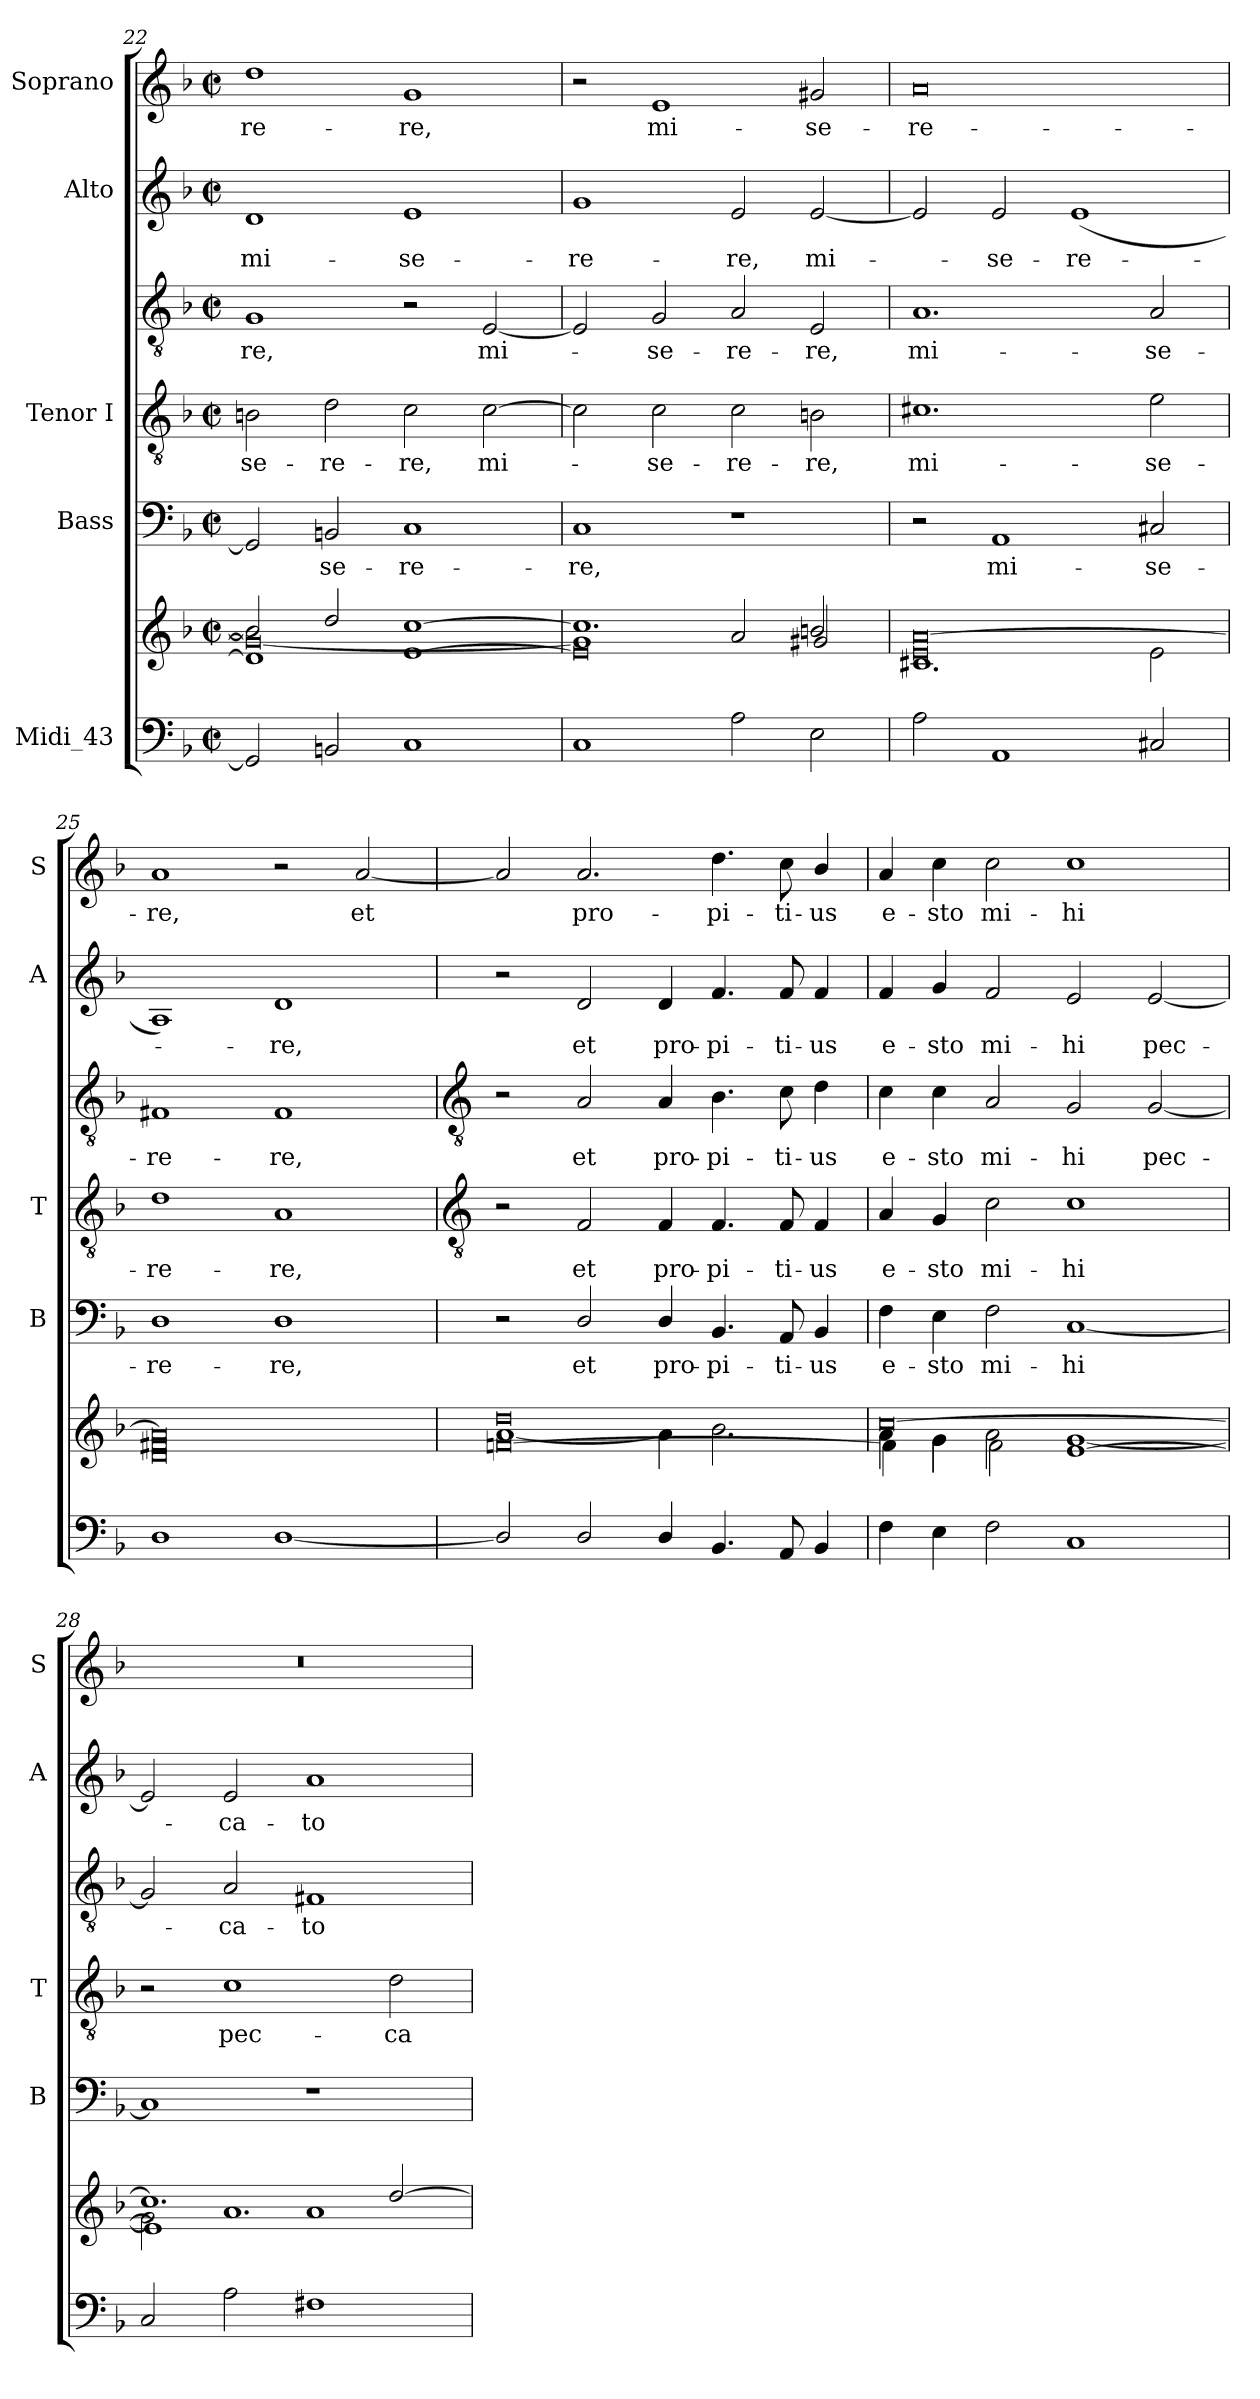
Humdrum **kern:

**kern	**kern	**kern	**text	**kern	**text	**kern	**text	**kern	**text	**kern	**text
*part5	*part5	*part4	*part4	*part3	*part3	*part3	*part3	*part2	*part2	*part1	*part1
*staff7	*staff6	*staff5	*staff5	*staff4	*staff4	*staff3	*staff3	*staff2	*staff2	*staff1	*staff1
*I"Midi_43	*	*I"Bass	*	*I"Tenor I	*	*	*	*I"Alto	*	*I"Soprano	*
*	*	*I'B	*	*I'T	*	*	*	*I'A	*	*I'S	*
*clefF4	*clefG2	*clefF4	*	*clefGv2	*	*clefGv2	*	*clefG2	*	*clefG2	*
*k[b-]	*k[b-]	*k[b-]	*	*k[b-]	*	*k[b-]	*	*k[b-]	*	*k[b-]	*
*F:	*F:	*F:	*	*F:	*	*F:	*	*F:	*	*F:	*
*M4/2	*M4/2	*M4/2	*	*M4/2	*	*M4/2	*	*M4/2	*	*M4/2	*
*met(c|)	*met(c|)	*met(c|)	*	*met(c|)	*	*met(c|)	*	*met(c|)	*	*met(c|)	*
=22	=22	=22	=22	=22	=22	=22	=22	=22	=22	=22	=22
*	*^	*	*	*	*	*	*	*	*	*	*
*	*	*^	*	*	*	*	*	*	*	*	*	*
!	!	!	!	!	!	!	!LO:LY:b	!	!LO:LY:b	!	!LO:LY:b	!	!LO:LY:b
2GG]	2b/]	0g\_	1d\]	2GG]	.	2Bn	se-	1G	-re,	1d	mi-	1dd	-re-
!	!	!	!	!	!LO:LY:b	!	!LO:LY:b	!	!	!	!	!	!
2BBn	2dd/	.	.	2BBn	se-	2d	-re-	.	.	.	.	.	.
!	!	!	!	!	!LO:LY:b	!	!LO:LY:b	!	!	!	!LO:LY:b	!	!LO:LY:b
1C	[1cc/	.	[1e\	1C	-re-	2c	-re,	2r	.	1e	-se-	1g	-re,
!	!	!	!	!	!	!	!LO:LY:b	!	!LO:LY:b	!	!	!	!
.	.	.	.	.	.	[2c	mi-	[2E	mi-	.	.	.	.
=23	=23	=23	=23	=23	=23	=23	=23	=23	=23	=23	=23	=23	=23
!	!	!	!	!	!LO:LY:b	!	!	!	!	!	!LO:LY:b	!	!
1C	1.cc/]	1g\]	0e\]	1C	-re,	2c]	.	2E]	.	1g	-re-	2r	.
!	!	!	!	!	!	!	!LO:LY:b	!	!LO:LY:b	!	!	!	!LO:LY:b
.	.	.	.	.	.	2c	se-	2G	se-	.	.	1e	mi-
!	!	!	!	!	!	!	!LO:LY:b	!	!LO:LY:b	!	!LO:LY:b	!	!
2A	.	2a/	.	1r	.	2c	-re-	2A	-re-	2e	-re,	.	.
!	!	!	!	!	!	!	!LO:LY:b	!	!LO:LY:b	!	!LO:LY:b	!	!LO:LY:b
2E	2bn/	2g#X/	.	.	.	2Bn	-re,	2E	-re,	[2e	mi-	2g#X	-se-
=24	=24	=24	=24	=24	=24	=24	=24	=24	=24	=24	=24	=24	=24
!	!	!	!	!	!	!	!LO:LY:b	!	!LO:LY:b	!	!	!	!LO:LY:b
2A	[0a/	0e\	1.c#X\	2r	.	1.c#X	-mi-	1.A	mi-	2e]	.	0a	-re-
!	!	!	!	!	!LO:LY:b	!	!	!	!	!	!LO:LY:b	!	!
1AA	.	.	.	1AA	mi-	.	.	.	.	2e	-se-	.	.
!	!	!	!	!	!	!	!	!	!	!	!LO:LY:b	!	!
.	.	.	.	.	.	.	.	.	.	(<1e	-re-	.	.
!	!	!	!	!	!LO:LY:b	!	!LO:LY:b	!	!LO:LY:b	!	!	!	!
2C#X	.	.	2e\	2C#X	-se-	2e	-se-	2A	-se-	.	.	.	.
=25	=25	=25	=25	=25	=25	=25	=25	=25	=25	=25	=25	=25	=25
!	!	!	!	!	!LO:LY:b	!	!LO:LY:b	!	!LO:LY:b	!	!	!	!LO:LY:b
1D	0a/]	0f#X\	0d\	1D	-re-	1d	re-	1F#X	-re-	1A)	.	1a	-re,
!	!	!	!	!	!LO:LY:b	!	!LO:LY:b	!	!LO:LY:b	!	!LO:LY:b	!	!
[1D/	.	.	.	1D	-re,	1A	-re,	1F#	-re,	1d	re,	2r	.
!	!	!	!	!	!	!	!	!	!	!	!	!	!LO:LY:b
.	.	.	.	.	.	.	.	.	.	.	.	[2a	et
!!LO:LB:g=z
=26	=26	=26	=26	=26	=26	=26	=26	=26	=26	=26	=26	=26	=26
*	*	*	*	*	*	*clefGv2	*	*clefGv2	*	*	*	*	*
2D/]	0dd/	[1a\	[0fn\	2r	.	2r	.	2r	.	2r	.	2a]	.
!	!	!	!	!	!LO:LY:b	!	!LO:LY:b	!	!LO:LY:b	!	!LO:LY:b	!	!LO:LY:b
2D/	.	.	.	2D/	et	2F	et	2A	et	2d	et	2.a	pro-
!	!	!	!	!	!LO:LY:b	!	!LO:LY:b	!	!LO:LY:b	!	!LO:LY:b	!	!
4D/	.	4a\]	.	4D/	pro-	4F	pro-	4A	pro-	4d	pro-	.	.
!	!	!	!	!	!LO:LY:b	!	!LO:LY:b	!	!LO:LY:b	!	!LO:LY:b	!	!LO:LY:b
4.BB-	.	2.b-\	.	4.BB-	-pi-	4.F	-pi-	4.B-	-pi-	4.f	-pi-	4.dd	-pi-
!	!	!	!	!	!LO:LY:b	!	!LO:LY:b	!	!LO:LY:b	!	!LO:LY:b	!	!LO:LY:b
8AA	.	.	.	8AA	-ti-	8F	-ti-	8c	-ti-	8f	-ti-	8cc	-ti-
!	!	!	!	!	!LO:LY:b	!	!LO:LY:b	!	!LO:LY:b	!	!LO:LY:b	!	!LO:LY:b
4BB-	.	.	.	4BB-	-us	4F	-us	4d	-us	4f	-us	4b-/	-us
=27	=27	=27	=27	=27	=27	=27	=27	=27	=27	=27	=27	=27	=27
!	!	!	!	!	!LO:LY:b	!	!LO:LY:b	!	!LO:LY:b	!	!LO:LY:b	!	!LO:LY:b
4F	[0cc/	4a\	4f\]	4F	e-	4A	e-	4c	e-	4f	e-	4a	e-
!	!	!	!	!	!LO:LY:b	!	!LO:LY:b	!	!LO:LY:b	!	!LO:LY:b	!	!LO:LY:b
4E	.	4g\	4g\	4E	-sto	4G	-sto	4c	-sto	4g	-sto	4cc	-sto
!	!	!	!	!	!LO:LY:b	!	!LO:LY:b	!	!LO:LY:b	!	!LO:LY:b	!	!LO:LY:b
2F	.	2a\	2f\	2F	mi-	2c	mi-	2A	mi-	2f	mi-	2cc	mi-
!	!	!	!	!	!LO:LY:b	!	!LO:LY:b	!	!LO:LY:b	!	!LO:LY:b	!	!LO:LY:b
1C	.	[1g\	[1e\	[1C	-hi	1c	-hi	2G	-hi	2e	-hi	1cc	-hi
!	!	!	!	!	!	!	!	!	!LO:LY:b	!	!LO:LY:b	!	!
.	.	.	.	.	.	.	.	[2G	pec-	[2e	pec-	.	.
=28	=28	=28	=28	=28	=28	=28	=28	=28	=28	=28	=28	=28	=28
2C	1.cc/]	2g\]	1e\]	1C]	.	2r	.	2G]	.	2e]	.	0r	.
!	!	!	!	!	!	!	!LO:LY:b	!	!LO:LY:b	!	!LO:LY:b	!	!
2A	.	1.a\	.	.	.	1c	-pec-	2A	ca-	2e	ca-	.	.
!	!	!	!	!	!	!	!	!	!LO:LY:b	!	!LO:LY:b	!	!
1F#X	.	.	1a\	1r	.	.	.	1F#X	-to-	1a	-to-	.	.
!	!	!	!	!	!	!	!LO:LY:b	!	!	!	!	!	!
.	[2dd/	.	.	.	.	2d	-ca-	.	.	.	.	.	.
*	*v	*v	*v	*	*	*	*	*	*	*	*	*	*
=	=	=	=	=	=	=	=	=	=	=	=
*-	*-	*-	*-	*-	*-	*-	*-	*-	*-	*-	*-
